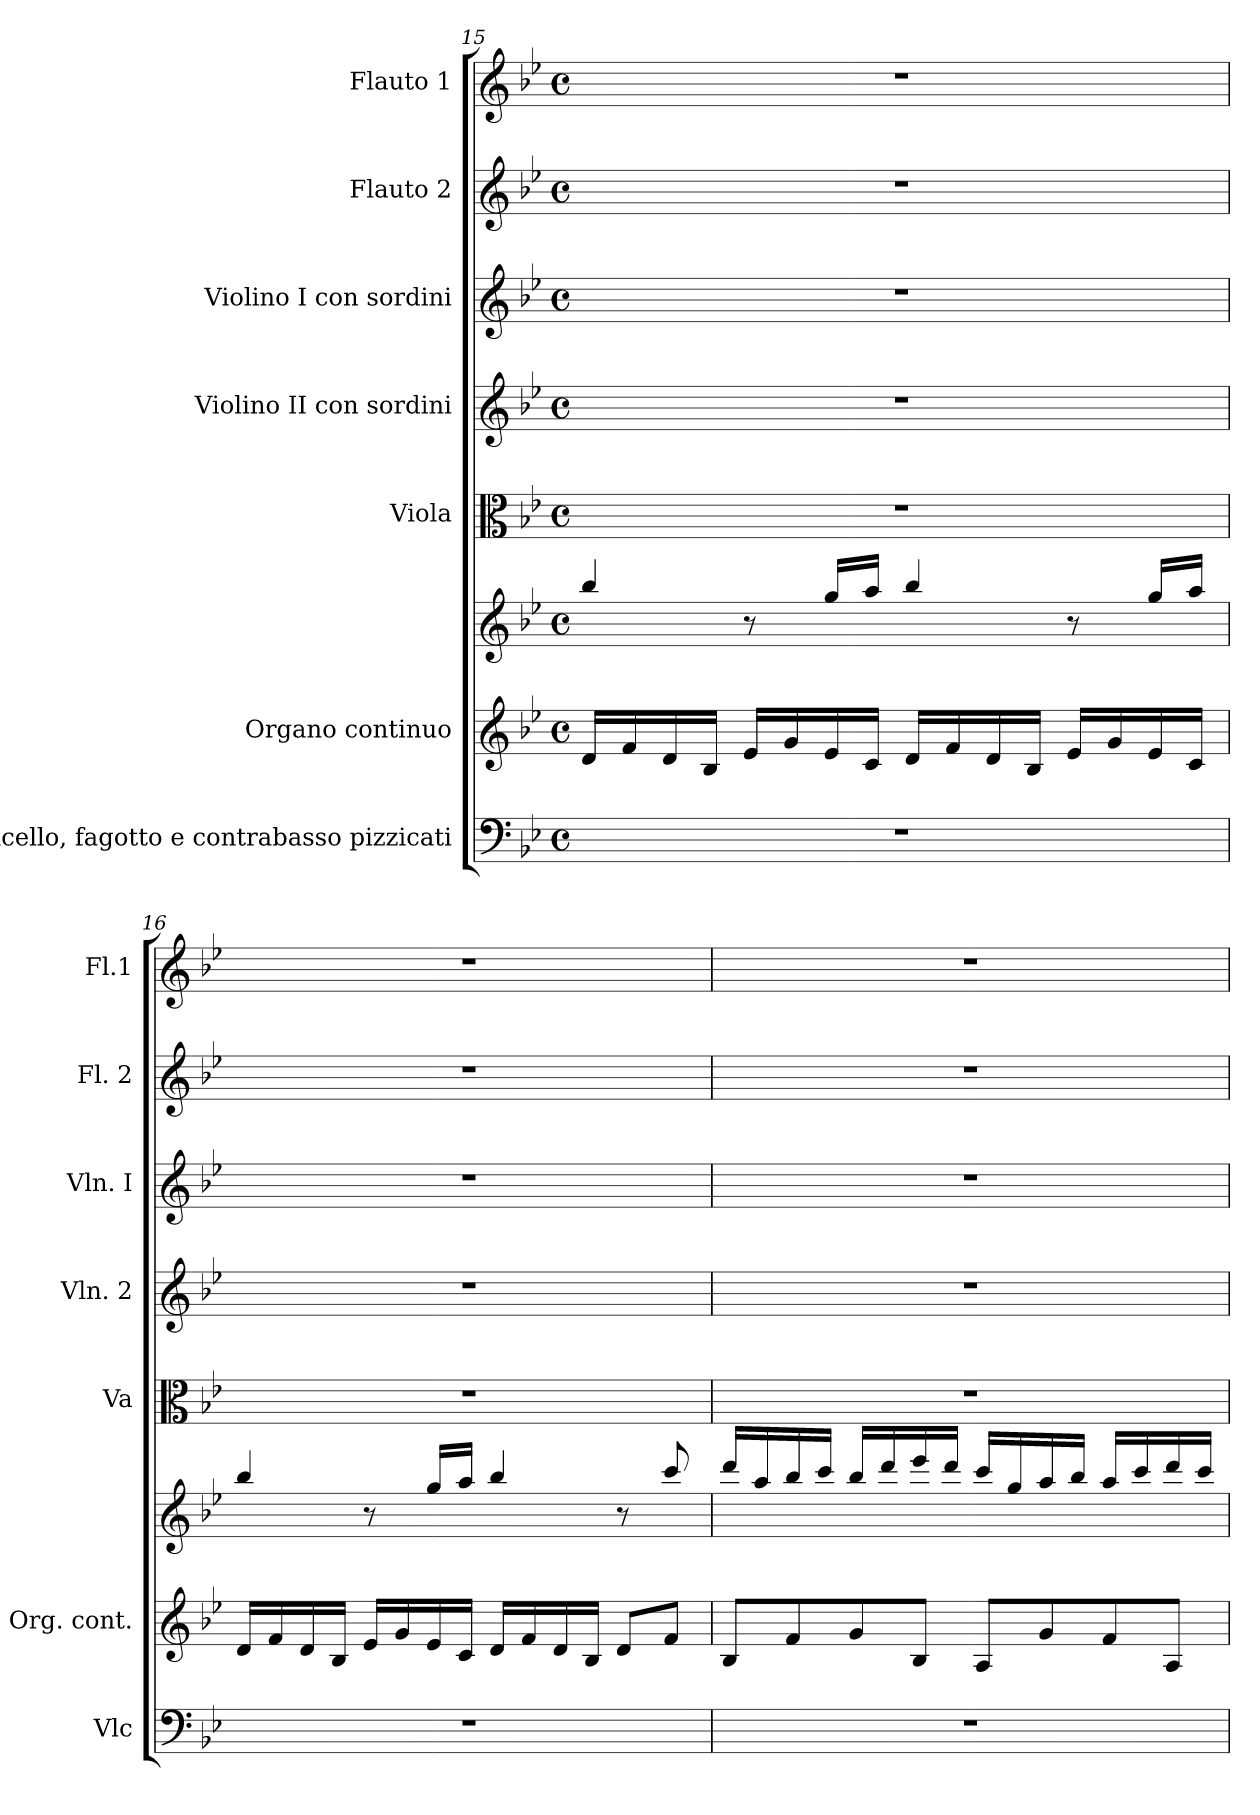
**kern	**kern	**kern	**kern	**kern	**kern	**kern	**kern
*part7	*part6	*part6	*part5	*part4	*part3	*part2	*part1
*staff8	*staff7	*staff6	*staff5	*staff4	*staff3	*staff2	*staff1
*I"Violoncello, fagotto e contrabasso pizzicati	*I"Organo  continuo	*	*I"Viola	*I"Violino II con sordini	*I"Violino I  con sordini	*I"Flauto 2	*I"Flauto 1
*I'Vlc	*I'Org.  cont.	*	*I'Va	*I'Vln. 2	*I'Vln. I	*I'Fl. 2	*I'Fl.1
!!LO:LB:g=z
*clefF4	*clefG2	*clefG2	*clefC3	*clefG2	*clefG2	*clefG2	*clefG2
*k[b-e-]	*k[b-e-]	*k[b-e-]	*k[b-e-]	*k[b-e-]	*k[b-e-]	*k[b-e-]	*k[b-e-]
*M4/4	*M4/4	*M4/4	*M4/4	*M4/4	*M4/4	*M4/4	*M4/4
*met(c)	*met(c)	*met(c)	*met(c)	*met(c)	*met(c)	*met(c)	*met(c)
=15	=15	=15	=15	=15	=15	=15	=15
1r	16d/LL	4bb-/	1r	1r	1r	1r	1r
.	16f/	.	.	.	.	.	.
.	16d/	.	.	.	.	.	.
.	16B-/JJ	.	.	.	.	.	.
.	16e-/LL	8r	.	.	.	.	.
.	16g/	.	.	.	.	.	.
.	16e-/	16gg/LL	.	.	.	.	.
.	16c/JJ	16aa/JJ	.	.	.	.	.
.	16d/LL	4bb-/	.	.	.	.	.
.	16f/	.	.	.	.	.	.
.	16d/	.	.	.	.	.	.
.	16B-/JJ	.	.	.	.	.	.
.	16e-/LL	8r	.	.	.	.	.
.	16g/	.	.	.	.	.	.
.	16e-/	16gg/LL	.	.	.	.	.
.	16c/JJ	16aa/JJ	.	.	.	.	.
=16	=16	=16	=16	=16	=16	=16	=16
1r	16d/LL	4bb-/	1r	1r	1r	1r	1r
.	16f/	.	.	.	.	.	.
.	16d/	.	.	.	.	.	.
.	16B-/JJ	.	.	.	.	.	.
.	16e-/LL	8r	.	.	.	.	.
.	16g/	.	.	.	.	.	.
.	16e-/	16gg/LL	.	.	.	.	.
.	16c/JJ	16aa/JJ	.	.	.	.	.
.	16d/LL	4bb-/	.	.	.	.	.
.	16f/	.	.	.	.	.	.
.	16d/	.	.	.	.	.	.
.	16B-/JJ	.	.	.	.	.	.
.	8d/L	8r	.	.	.	.	.
.	8f/J	8ccc/	.	.	.	.	.
=17	=17	=17	=17	=17	=17	=17	=17
1r	8B-/L	16ddd/LL	1r	1r	1r	1r	1r
.	.	16aa/	.	.	.	.	.
.	8f/	16bb-/	.	.	.	.	.
.	.	16ccc/JJ	.	.	.	.	.
.	8g/	16bb-/LL	.	.	.	.	.
.	.	16ddd/	.	.	.	.	.
.	8B-/J	16eee-/	.	.	.	.	.
.	.	16ddd/JJ	.	.	.	.	.
.	8A/L	16ccc/LL	.	.	.	.	.
.	.	16gg/	.	.	.	.	.
.	8g/	16aa/	.	.	.	.	.
.	.	16bb-/JJ	.	.	.	.	.
.	8f/	16aa/LL	.	.	.	.	.
.	.	16ccc/	.	.	.	.	.
.	8A/J	16ddd/	.	.	.	.	.
.	.	16ccc/JJ	.	.	.	.	.
=	=	=	=	=	=	=	=
*-	*-	*-	*-	*-	*-	*-	*-
